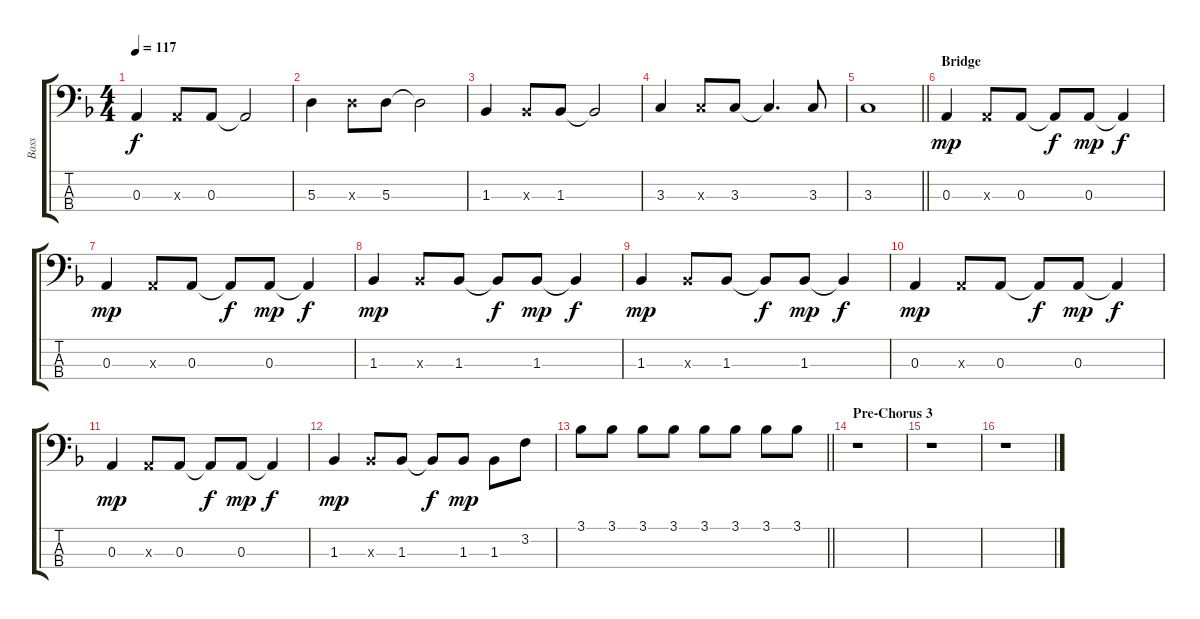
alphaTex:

\track ("Bass" "Bass") {instrument electricbassfinger}
\staff {score tabs}
\tuning (G2 D2 A1 E1) {hide}
\ts (4 4)
\tempo 117
\clef f4
\ks dminor
0.3.4{dy f} 0.3{x}.8 0.3.8 0.3{t}.2 |
5.3.4 5.3{x}.8 5.3.8 5.3{t}.2 |
1.3.4 1.3{x}.8 1.3.8 1.3{t}.2 |
3.3.4 3.3{x}.8 3.3.8 3.3{t}.4{d} 3.3.8 |
\barLineRight lightlight
3.3.1 |
\section ("" "Bridge")
0.3.4{dy mp} 0.3{x}.8 0.3.8 0.3{t}.8{dy f} 0.3.8{dy mp} 0.3{t}.4{dy f} |
0.3.4{dy mp} 0.3{x}.8 0.3.8 0.3{t}.8{dy f} 0.3.8{dy mp} 0.3{t}.4{dy f} |
1.3.4{dy mp} 1.3{x}.8 1.3.8 1.3{t}.8{dy f} 1.3.8{dy mp} 1.3{t}.4{dy f} |
1.3.4{dy mp} 1.3{x}.8 1.3.8 1.3{t}.8{dy f} 1.3.8{dy mp} 1.3{t}.4{dy f} |
0.3.4{dy mp} 0.3{x}.8 0.3.8 0.3{t}.8{dy f} 0.3.8{dy mp} 0.3{t}.4{dy f} |
0.3.4{dy mp} 0.3{x}.8 0.3.8 0.3{t}.8{dy f} 0.3.8{dy mp} 0.3{t}.4{dy f} |
1.3.4{dy mp} 1.3{x}.8 1.3.8 1.3{t}.8{dy f} 1.3.8{dy mp} 1.3.8 3.2.8 |
\barLineRight lightlight
3.1.8 3.1.8 3.1.8 3.1.8 3.1.8 3.1.8 3.1.8 3.1.8 |
\section ("" "Pre-Chorus 3")
r.1 |
r.1 |
r.1
